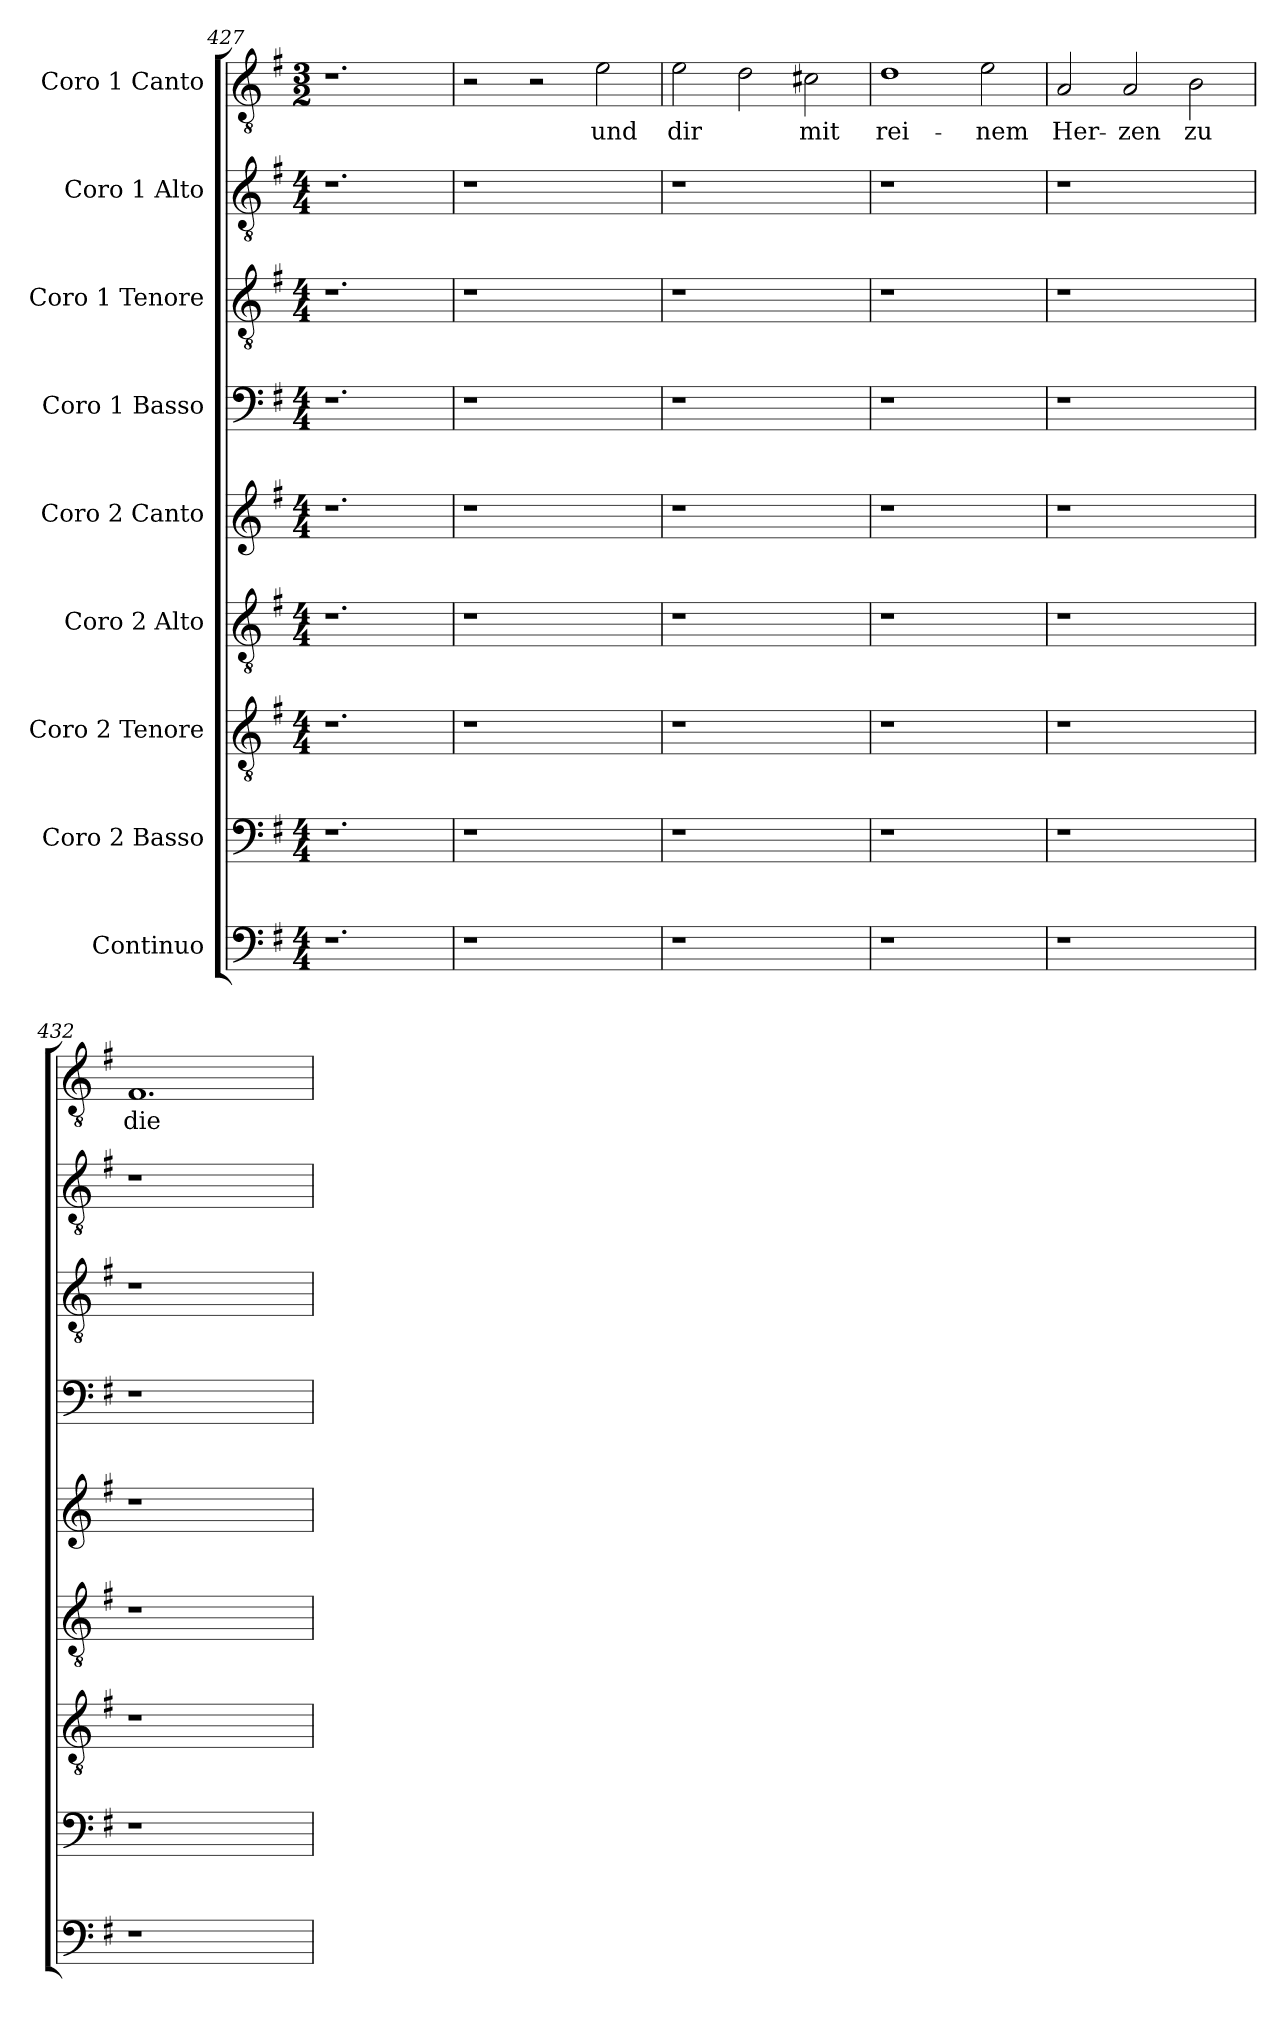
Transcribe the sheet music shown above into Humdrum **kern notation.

**kern	**kern	**kern	**kern	**kern	**kern	**kern	**kern	**kern	**text
*part9	*part8	*part7	*part6	*part5	*part4	*part3	*part2	*part1	*part1
*staff9	*staff8	*staff7	*staff6	*staff5	*staff4	*staff3	*staff2	*staff1	*staff1
*I"Continuo	*I"Coro 2  Basso	*I"Coro 2  Tenore	*I"Coro 2  Alto	*I"Coro 2  Canto	*I"Coro 1  Basso	*I"Coro 1  Tenore	*I"Coro 1  Alto	*I"Coro 1  Canto	*
*clefF4	*clefF4	*clefGv2	*clefGv2	*clefG2	*clefF4	*clefGv2	*clefGv2	*clefGv2	*
*k[f#]	*k[f#]	*k[f#]	*k[f#]	*k[f#]	*k[f#]	*k[f#]	*k[f#]	*k[f#]	*
*G:	*G:	*G:	*G:	*G:	*G:	*G:	*G:	*G:	*
*M4/4	*M4/4	*M4/4	*M4/4	*M4/4	*M4/4	*M4/4	*M4/4	*M3/2	*
=427	=427	=427	=427	=427	=427	=427	=427	=427	=427
1.r	1.r	1.r	1.r	1.r	1.r	1.r	1.r	1.r	.
!!LO:LB:g=z
=428	=428	=428	=428	=428	=428	=428	=428	=428	=428
1r	1r	1r	1r	1r	1r	1r	1r	2r	.
.	.	.	.	.	.	.	.	2r	.
!	!	!	!	!	!	!	!	!	!LO:LY:b:cj
2ryy	2ryy	2ryy	2ryy	2ryy	2ryy	2ryy	2ryy	2e\	und
=429	=429	=429	=429	=429	=429	=429	=429	=429	=429
!	!	!	!	!	!	!	!	!	!LO:LY:b:cj
1r	1r	1r	1r	1r	1r	1r	1r	2e\	dir
.	.	.	.	.	.	.	.	2d\	.
!	!	!	!	!	!	!	!	!	!LO:LY:b:cj
2ryy	2ryy	2ryy	2ryy	2ryy	2ryy	2ryy	2ryy	2c#X\	mit
=430	=430	=430	=430	=430	=430	=430	=430	=430	=430
!	!	!	!	!	!	!	!	!	!LO:LY:b:cj
1r	1r	1r	1r	1r	1r	1r	1r	1d	rei-
!	!	!	!	!	!	!	!	!	!LO:LY:b:cj
2ryy	2ryy	2ryy	2ryy	2ryy	2ryy	2ryy	2ryy	2e\	-nem
=431	=431	=431	=431	=431	=431	=431	=431	=431	=431
!	!	!	!	!	!	!	!	!	!LO:LY:b:cj
1r	1r	1r	1r	1r	1r	1r	1r	2A/	Her-
!	!	!	!	!	!	!	!	!	!LO:LY:b:cj
.	.	.	.	.	.	.	.	2A/	-zen
!	!	!	!	!	!	!	!	!	!LO:LY:b:cj
2ryy	2ryy	2ryy	2ryy	2ryy	2ryy	2ryy	2ryy	2B\	zu
=432	=432	=432	=432	=432	=432	=432	=432	=432	=432
!	!	!	!	!	!	!	!	!	!LO:LY:b:cj
1r	1r	1r	1r	1r	1r	1r	1r	1.F#	die-
2ryy	2ryy	2ryy	2ryy	2ryy	2ryy	2ryy	2ryy	.	.
=	=	=	=	=	=	=	=	=	=
*-	*-	*-	*-	*-	*-	*-	*-	*-	*-
